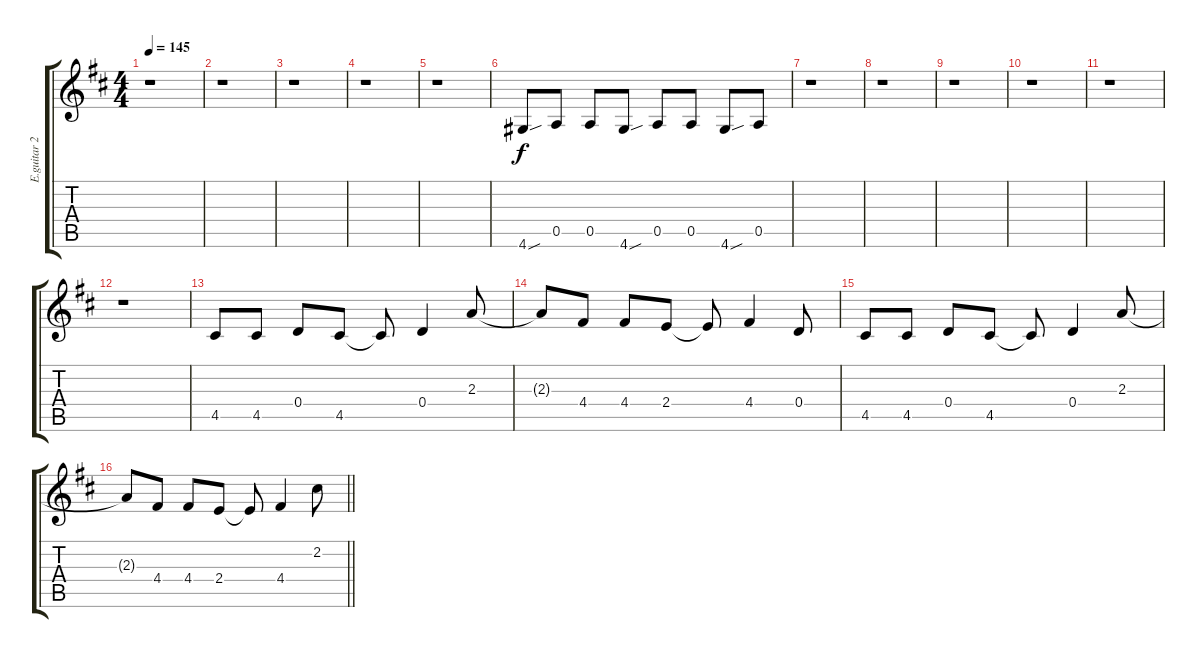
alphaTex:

\track ("E.guitar 2" "E.guitar 2") {instrument electricguitarclean}
\staff {score tabs}
\tuning (E4 B3 G3 D3 A2 E2) {hide}
\ts (4 4)
\tempo 145
\clef g2
\ks d
r.1{dy f} |
r.1 |
r.1 |
r.1 |
r.1 |
4.6{sou}.8 0.5.8 0.5.8 4.6{sou}.8 0.5.8 0.5.8 4.6{sou}.8 0.5.8 |
r.1 |
r.1 |
r.1 |
r.1 |
r.1 |
r.1 |
4.5.8 4.5.8 0.4.8 4.5.8 4.5{t}.8 0.4.4 2.3.8 |
2.3{t}.8 4.4.8 4.4.8 2.4.8 2.4{t}.8 4.4.4 0.4.8 |
4.5.8 4.5.8 0.4.8 4.5.8 4.5{t}.8 0.4.4 2.3.8 |
\barLineRight lightlight
2.3{t}.8 4.4.8 4.4.8 2.4.8 2.4{t}.8 4.4.4 2.2{ss}.8
